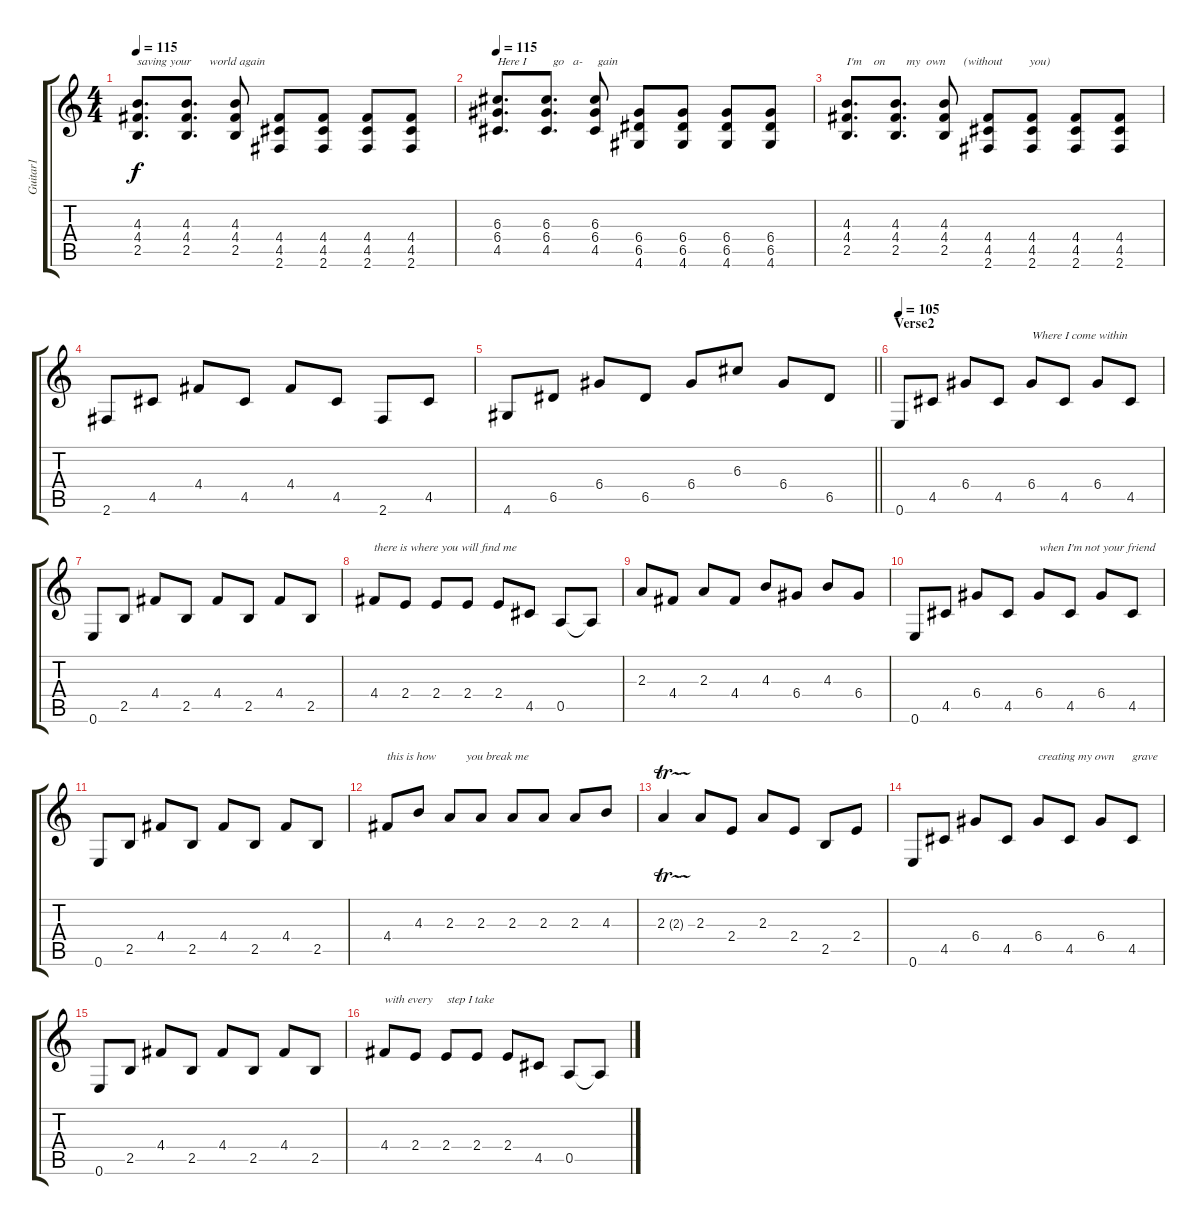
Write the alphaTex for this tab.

\track ("Guitar1" "Guitar1") {instrument electricguitarclean}
\staff {score tabs}
\tuning (E4 B3 G3 D3 A2 E2) {hide}
\ts (4 4)
\tempo 115
\clef g2
\ks c
(4.3 4.4 2.5).8{d txt "saving your      world again" dy f} (4.3 4.4 2.5).8{d} (4.3 4.4 2.5).8 (4.4 4.5 2.6).8 (4.4 4.5 2.6).8 (4.4 4.5 2.6).8 (4.4 4.5 2.6).8 |
\tempo 115
(6.3 6.4 4.5).8{d txt "Here I         go   a-     gain"} (6.3 6.4 4.5).8{d} (6.3 6.4 4.5).8 (6.4 6.5 4.6).8 (6.4 6.5 4.6).8 (6.4 6.5 4.6).8 (6.4 6.5 4.6).8 |
(4.3 4.4 2.5).8{d txt "I'm    on       my  own      (without         you)"} (4.3 4.4 2.5).8{d} (4.3 4.4 2.5).8 (4.4 4.5 2.6).8 (4.4 4.5 2.6).8 (4.4 4.5 2.6).8 (4.4 4.5 2.6).8 |
2.6.8 4.5.8 4.4.8 4.5.8 4.4.8 4.5.8 2.6.8 4.5.8 |
\barLineRight lightlight
4.6.8 6.5.8 6.4.8 6.5.8 6.4.8 6.3.8 6.4.8 6.5.8 |
\section ("" "Verse2")
\tempo 105
0.6.8 4.5.8 6.4.8 4.5.8 6.4.8{txt "Where I come within"} 4.5.8 6.4.8 4.5.8 |
0.6.8 2.5.8 4.4.8 2.5.8 4.4.8 2.5.8 4.4.8 2.5.8 |
4.4.8{txt "there is where you will find me"} 2.4.8 2.4.8 2.4.8 2.4.8 4.5.8 0.5.8 0.5{t}.8 |
2.3.8 4.4.8 2.3.8 4.4.8 4.3.8 6.4.8 4.3.8 6.4.8 |
0.6.8 4.5.8 6.4.8 4.5.8 6.4.8{txt "when I'm not your friend"} 4.5.8 6.4.8 4.5.8 |
0.6.8 2.5.8 4.4.8 2.5.8 4.4.8 2.5.8 4.4.8 2.5.8 |
4.4.8{txt "this is how          you break me"} 4.3.8 2.3.8 2.3.8 2.3.8 2.3.8 2.3.8 4.3.8 |
2.3{tr (2 16)}.4 2.3.8 2.4.8 2.3.8 2.4.8 2.5.8 2.4.8 |
0.6.8 4.5.8 6.4.8 4.5.8 6.4.8{txt "creating my own      grave"} 4.5.8 6.4.8 4.5.8 |
0.6.8 2.5.8 4.4.8 2.5.8 4.4.8 2.5.8 4.4.8 2.5.8 |
4.4.8{txt "with every     step I take"} 2.4.8 2.4.8 2.4.8 2.4.8 4.5.8 0.5.8 0.5{t}.8
